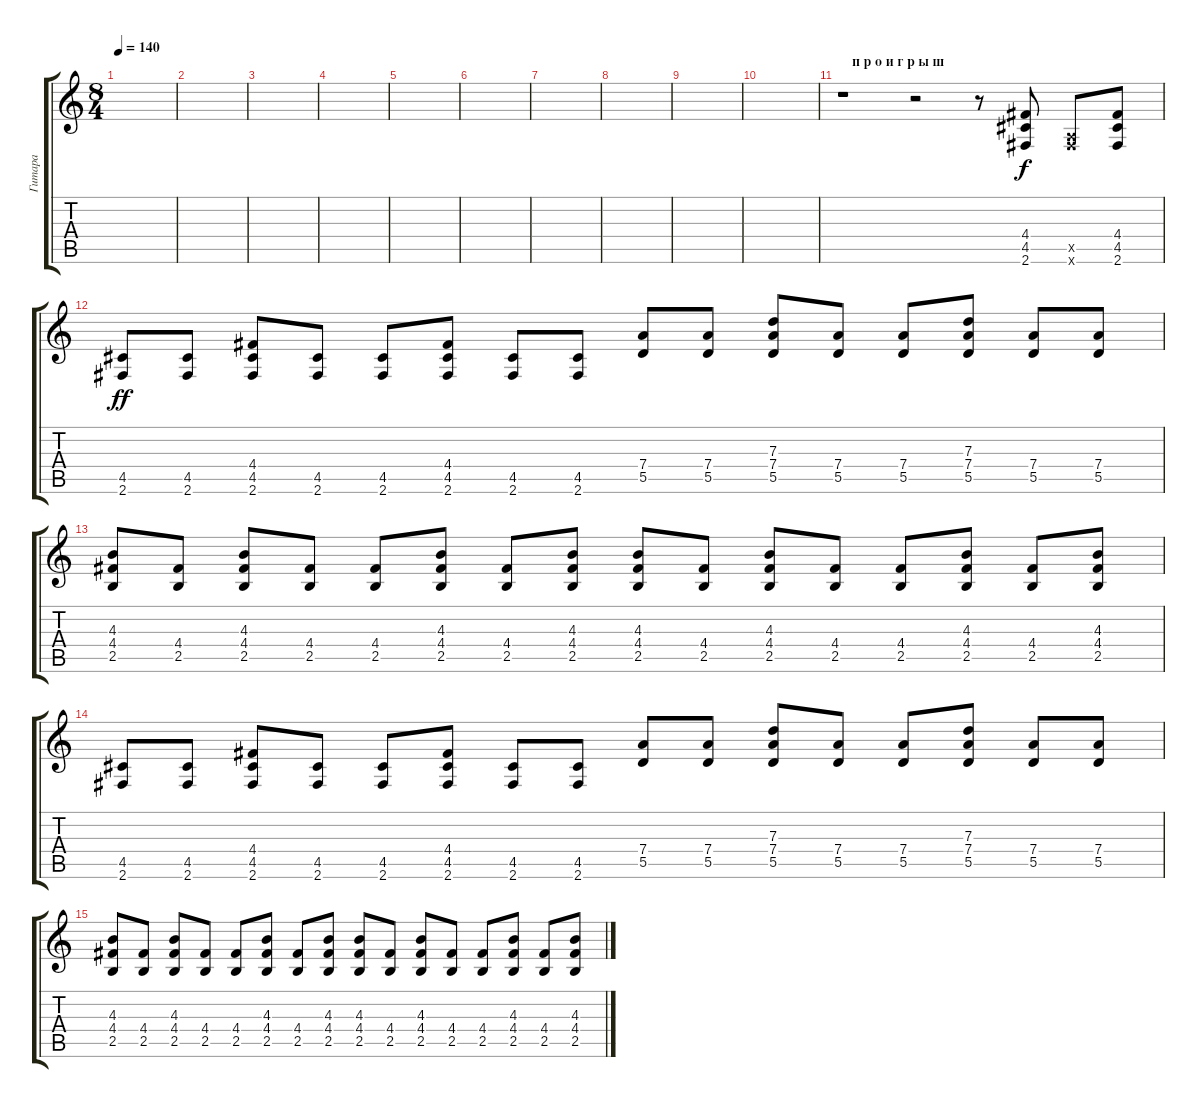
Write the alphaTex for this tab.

\track ("Гитара" "Гитара") {instrument overdrivenguitar}
\staff {score tabs}
\tuning (E4 B3 G3 D3 A2 E2) {hide}
\ts (8 4)
\tempo 140
\clef g2
\ks c
|
|
|
|
|
|
|
|
|
|
\section ("" "    п р о и г р ы ш")
r.1 r.2 r.8 (4.4 4.5 2.6).8 (0.5{x} 2.6{x}).8 (4.4 4.5 2.6).8 |
(4.5 2.6).8{dy ff} (4.5 2.6).8 (4.4 4.5 2.6).8 (4.5 2.6).8 (4.5 2.6).8 (4.4 4.5 2.6).8 (4.5 2.6).8 (4.5 2.6).8 (7.4 5.5).8 (7.4 5.5).8 (7.3 7.4 5.5).8 (7.4 5.5).8 (7.4 5.5).8 (7.3 7.4 5.5).8 (7.4 5.5).8 (7.4 5.5).8 |
(4.3 4.4 2.5).8 (4.4 2.5).8 (4.3 4.4 2.5).8 (4.4 2.5).8 (4.4 2.5).8 (4.3 4.4 2.5).8 (4.4 2.5).8 (4.3 4.4 2.5).8 (4.3 4.4 2.5).8 (4.4 2.5).8 (4.3 4.4 2.5).8 (4.4 2.5).8 (4.4 2.5).8 (4.3 4.4 2.5).8 (4.4 2.5).8 (4.3 4.4 2.5).8 |
(4.5 2.6).8 (4.5 2.6).8 (4.4 4.5 2.6).8 (4.5 2.6).8 (4.5 2.6).8 (4.4 4.5 2.6).8 (4.5 2.6).8 (4.5 2.6).8 (7.4 5.5).8 (7.4 5.5).8 (7.3 7.4 5.5).8 (7.4 5.5).8 (7.4 5.5).8 (7.3 7.4 5.5).8 (7.4 5.5).8 (7.4 5.5).8 |
(4.3 4.4 2.5).8 (4.4 2.5).8 (4.3 4.4 2.5).8 (4.4 2.5).8 (4.4 2.5).8 (4.3 4.4 2.5).8 (4.4 2.5).8 (4.3 4.4 2.5).8 (4.3 4.4 2.5).8 (4.4 2.5).8 (4.3 4.4 2.5).8 (4.4 2.5).8 (4.4 2.5).8 (4.3 4.4 2.5).8 (4.4 2.5).8 (4.3 4.4 2.5).8
